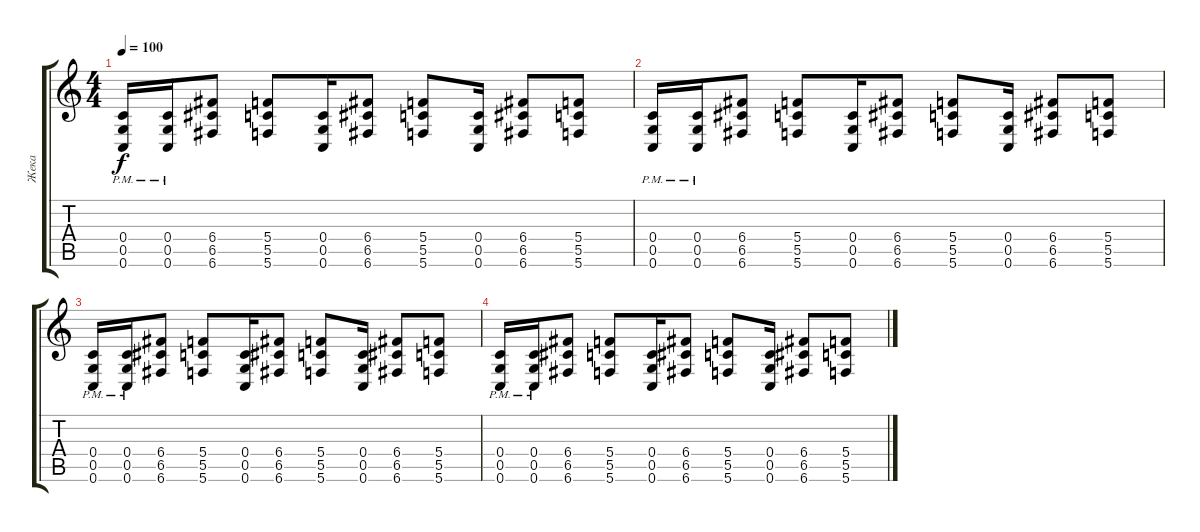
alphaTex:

\track ("Жека" "Жека") {instrument overdrivenguitar}
\staff {score tabs}
\tuning (D4 A3 F3 C3 G2 C2) {hide}
\ts (4 4)
\tempo 100
\clef g2
\ks c
(0.4{pm} 0.5{pm} 0.6{pm}).16{dy f} (0.4{pm} 0.5{pm} 0.6{pm}).16 (6.4 6.5 6.6).8 (5.4 5.5 5.6).8 (0.4 0.5 0.6).16 (6.4 6.5 6.6).8 (5.4 5.5 5.6).8 (0.4 0.5 0.6).16 (6.4 6.5 6.6).8 (5.4 5.5 5.6).8 |
(0.4{pm} 0.5{pm} 0.6{pm}).16 (0.4{pm} 0.5{pm} 0.6{pm}).16 (6.4 6.5 6.6).8 (5.4 5.5 5.6).8 (0.4 0.5 0.6).16 (6.4 6.5 6.6).8 (5.4 5.5 5.6).8 (0.4 0.5 0.6).16 (6.4 6.5 6.6).8 (5.4 5.5 5.6).8 |
(0.4{pm} 0.5{pm} 0.6{pm}).16 (0.4{pm} 0.5{pm} 0.6{pm}).16 (6.4 6.5 6.6).8 (5.4 5.5 5.6).8 (0.4 0.5 0.6).16 (6.4 6.5 6.6).8 (5.4 5.5 5.6).8 (0.4 0.5 0.6).16 (6.4 6.5 6.6).8 (5.4 5.5 5.6).8 |
(0.4{pm} 0.5{pm} 0.6{pm}).16 (0.4{pm} 0.5{pm} 0.6{pm}).16 (6.4 6.5 6.6).8 (5.4 5.5 5.6).8 (0.4 0.5 0.6).16 (6.4 6.5 6.6).8 (5.4 5.5 5.6).8 (0.4 0.5 0.6).16 (6.4 6.5 6.6).8 (5.4 5.5 5.6).8
